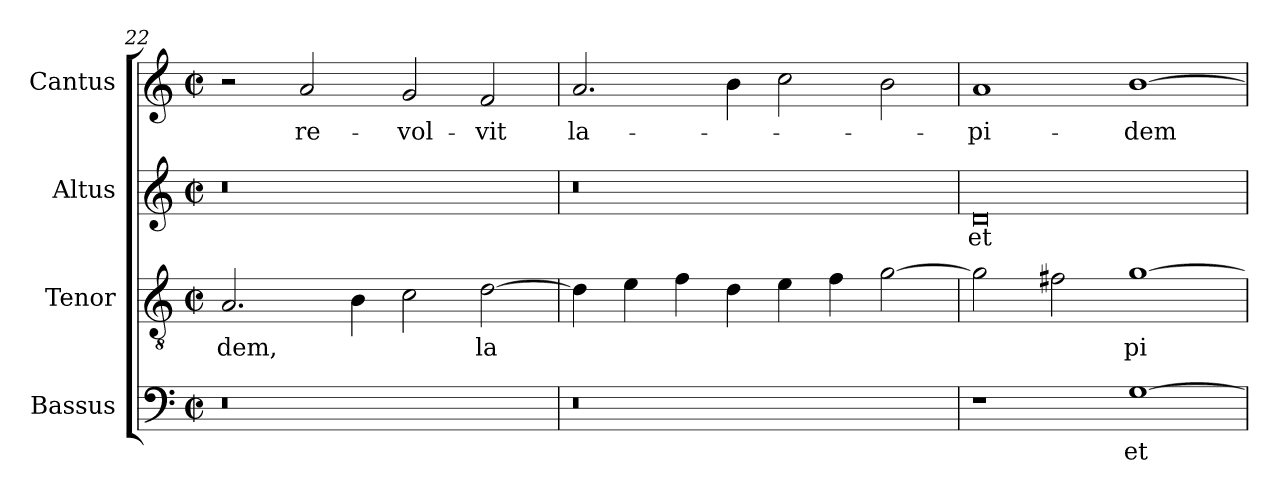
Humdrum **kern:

**kern	**text	**kern	**text	**kern	**text	**kern	**text
*part4	*part4	*part3	*part3	*part2	*part2	*part1	*part1
*staff4	*staff4	*staff3	*staff3	*staff2	*staff2	*staff1	*staff1
*I"Bassus	*	*I"Tenor	*	*I"Altus	*	*I"Cantus	*
*clefF4	*	*clefGv2	*	*clefG2	*	*clefG2	*
*M2/2	*	*M2/2	*	*M2/2	*	*M2/2	*
*met(c|)	*	*met(c|)	*	*met(c|)	*	*met(c|)	*
=22	=22	=22	=22	=22	=22	=22	=22
!	!	!	!LO:LY:b	!	!	!	!
0r	.	2.A/	dem,	0r	.	2r	.
!	!	!	!	!	!	!	!LO:LY:b:cj
.	.	.	.	.	.	2a/	re-
.	.	4B\	.	.	.	.	.
!	!	!	!	!	!	!	!LO:LY:b:cj
.	.	2c\	.	.	.	2g/	-vol-
!	!	!	!LO:LY:b:cj	!	!	!	!LO:LY:b:cj
.	.	[>2d\	la	.	.	2f/	-vit
=23	=23	=23	=23	=23	=23	=23	=23
!	!	!	!	!	!	!	!LO:LY:b:cj
0r	.	4d\]	.	0r	.	2.a/	la-
.	.	4e\	.	.	.	.	.
.	.	4f\	.	.	.	.	.
.	.	4d\	.	.	.	4b\	.
.	.	4e\	.	.	.	2cc\	.
.	.	4f\	.	.	.	.	.
.	.	[>2g\	.	.	.	2b\	.
!!LO:LB:g=z
=24	=24	=24	=24	=24	=24	=24	=24
!	!	!	!	!	!LO:LY:b:cj	!	!LO:LY:b:cj
1r	.	2g\]	.	0d	et	1a	-pi-
.	.	2f#\	.	.	.	.	.
!	!LO:LY:b:cj	!	!LO:LY:b:cj	!	!	!	!LO:LY:b
[>1G	et	[>1g	pi	.	.	[>1b	-dem
=	=	=	=	=	=	=	=
*-	*-	*-	*-	*-	*-	*-	*-
